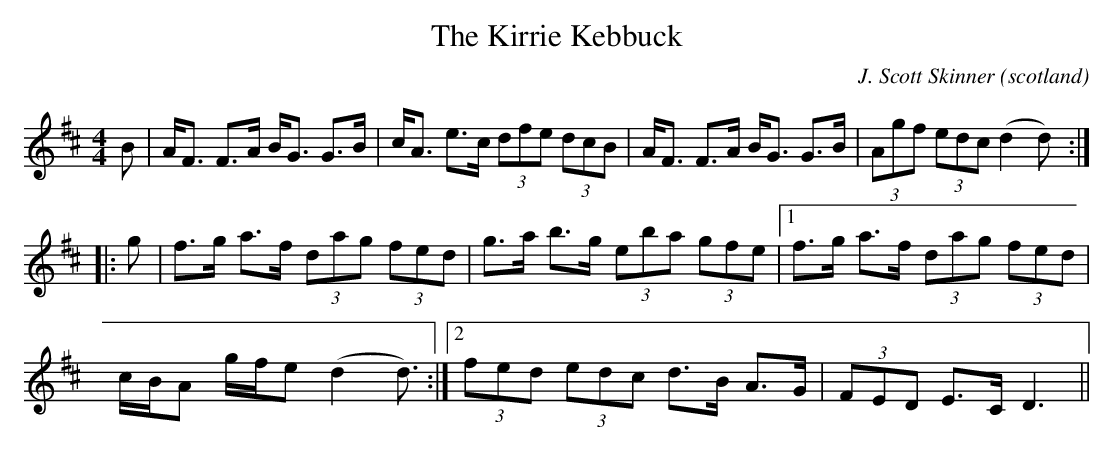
X:1
T:Kirrie Kebbuck, The
O:scotland
M:4/4
C:J. Scott Skinner
K:D
B|\
A<F F>A B<G G>B|c<A e>c (3dfe (3dcB|\
A<F F>A B<G G>B|(3Agf (3edc (d2 d)::
g|\
f>g a>f (3dag (3fed|g>a b>g (3eba (3gfe\
|1 f>g a>f (3dag (3fed|
c/B/A g/f/e (d2 d3/2)\
:|2(3fed (3edc d>B A>G|(3FED E>C D3||
